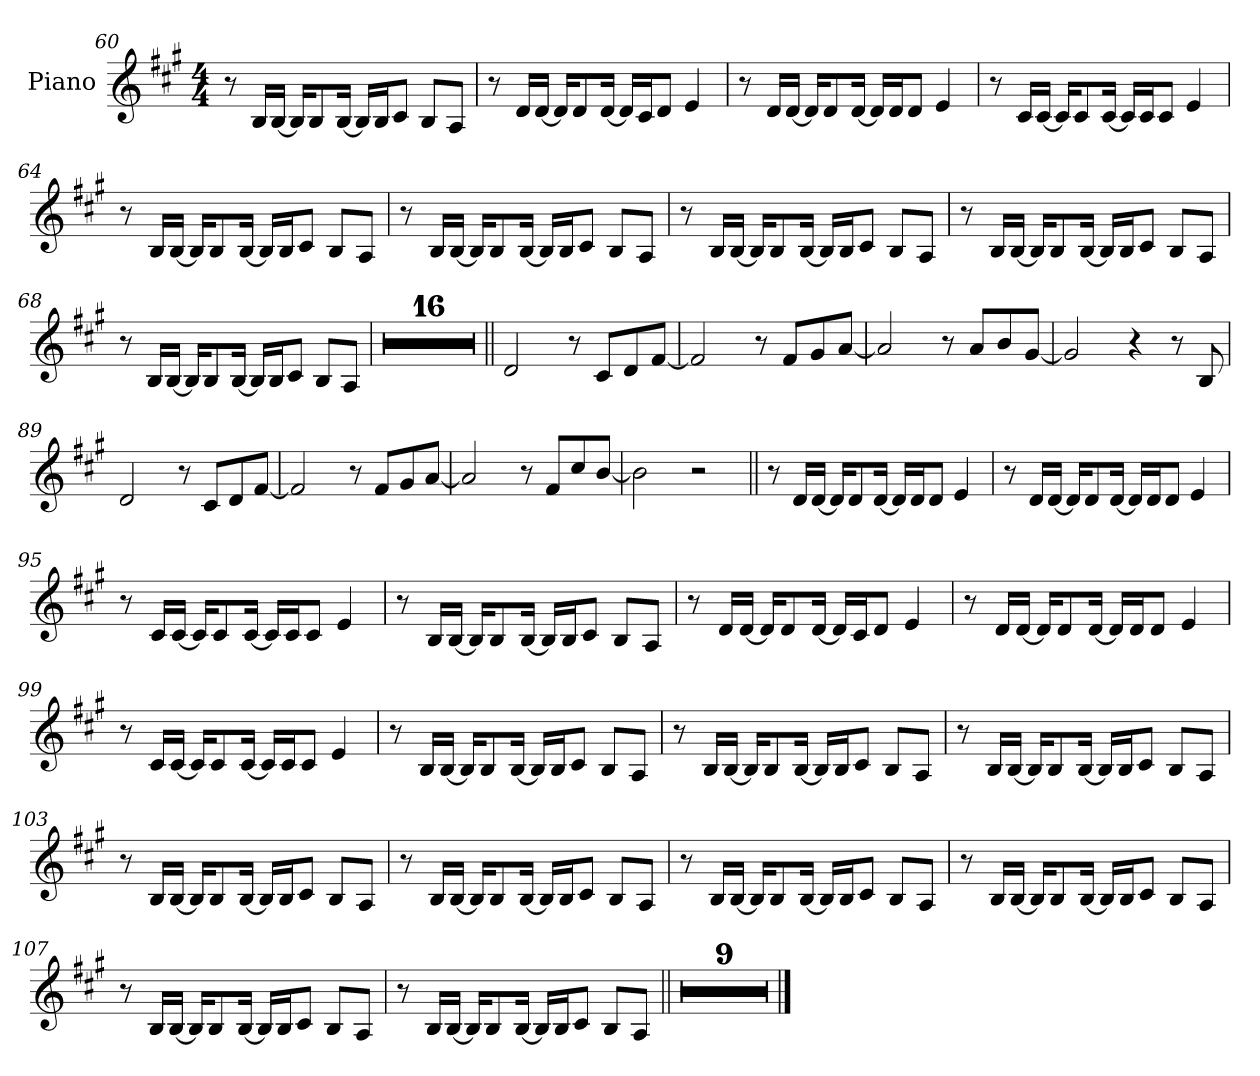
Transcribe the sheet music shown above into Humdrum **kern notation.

**kern
*part1
*staff1
*I"Piano
*I'Pno.
*clefG2
*k[f#c#g#]
*M4/4
=60
8r
16BLL
[16BJJ
16BKL]
8B
[16BJk
16BLL]
16BJ
8c#J
8BL
8AJ
=61
8r
16dLL
[16dJJ
16dKL]
8d
[16dJk
16dLL]
16c#J
8dJ
4e
=62
8r
16dLL
[16dJJ
16dKL]
8d
[16dJk
16dLL]
16dJ
8dJ
4e
=63
8r
16c#LL
[16c#JJ
16c#KL]
8c#
[16c#Jk
16c#LL]
16c#J
8c#J
4e
=64
8r
16BLL
[16BJJ
16BKL]
8B
[16BJk
16BLL]
16BJ
8c#J
8BL
8AJ
=65
8r
16BLL
[16BJJ
16BKL]
8B
[16BJk
16BLL]
16BJ
8c#J
8BL
8AJ
=66
8r
16BLL
[16BJJ
16BKL]
8B
[16BJk
16BLL]
16BJ
8c#J
8BL
8AJ
=67
8r
16BLL
[16BJJ
16BKL]
8B
[16BJk
16BLL]
16BJ
8c#J
8BL
8AJ
=68
8r
16BLL
[16BJJ
16BKL]
8B
[16BJk
16BLL]
16BJ
8c#J
8BL
8AJ
=69
1r
=70
1r
=71
1r
=72
1r
=73
1r
=74
1r
=75
1r
=76
1r
=77
1r
=78
1r
=79
1r
=80
1r
=81
1r
=82
1r
=83
1r
=84
1r
=85||
2d
8r
8c#L
8d
[8f#J
=86
2f#]
8r
8f#L
8g#
[8aJ
=87
2a]
8r
8aL
8b
[8g#J
=88
2g#]
4r
8r
8B
=89
2d
8r
8c#L
8d
[8f#J
=90
2f#]
8r
8f#L
8g#
[8aJ
=91
2a]
8r
8f#L
8cc#
[8bJ
=92
2b]
2r
=93||
8r
16dLL
[16dJJ
16dKL]
8d
[16dJk
16dLL]
16dJ
8dJ
4e
=94
8r
16dLL
[16dJJ
16dKL]
8d
[16dJk
16dLL]
16dJ
8dJ
4e
=95
8r
16c#LL
[16c#JJ
16c#KL]
8c#
[16c#Jk
16c#LL]
16c#J
8c#J
4e
=96
8r
16BLL
[16BJJ
16BKL]
8B
[16BJk
16BLL]
16BJ
8c#J
8BL
8AJ
=97
8r
16dLL
[16dJJ
16dKL]
8d
[16dJk
16dLL]
16c#J
8dJ
4e
=98
8r
16dLL
[16dJJ
16dKL]
8d
[16dJk
16dLL]
16dJ
8dJ
4e
=99
8r
16c#LL
[16c#JJ
16c#KL]
8c#
[16c#Jk
16c#LL]
16c#J
8c#J
4e
=100
8r
16BLL
[16BJJ
16BKL]
8B
[16BJk
16BLL]
16BJ
8c#J
8BL
8AJ
=101
8r
16BLL
[16BJJ
16BKL]
8B
[16BJk
16BLL]
16BJ
8c#J
8BL
8AJ
=102
8r
16BLL
[16BJJ
16BKL]
8B
[16BJk
16BLL]
16BJ
8c#J
8BL
8AJ
=103
8r
16BLL
[16BJJ
16BKL]
8B
[16BJk
16BLL]
16BJ
8c#J
8BL
8AJ
=104
8r
16BLL
[16BJJ
16BKL]
8B
[16BJk
16BLL]
16BJ
8c#J
8BL
8AJ
=105
8r
16BLL
[16BJJ
16BKL]
8B
[16BJk
16BLL]
16BJ
8c#J
8BL
8AJ
=106
8r
16BLL
[16BJJ
16BKL]
8B
[16BJk
16BLL]
16BJ
8c#J
8BL
8AJ
=107
8r
16BLL
[16BJJ
16BKL]
8B
[16BJk
16BLL]
16BJ
8c#J
8BL
8AJ
=108
8r
16BLL
[16BJJ
16BKL]
8B
[16BJk
16BLL]
16BJ
8c#J
8BL
8AJ
=109||
1r
=110
1r
=111
1r
=112
1r
=113
1r
=114
1r
=115
1r
=116
1r
=117
1r
==
*-
